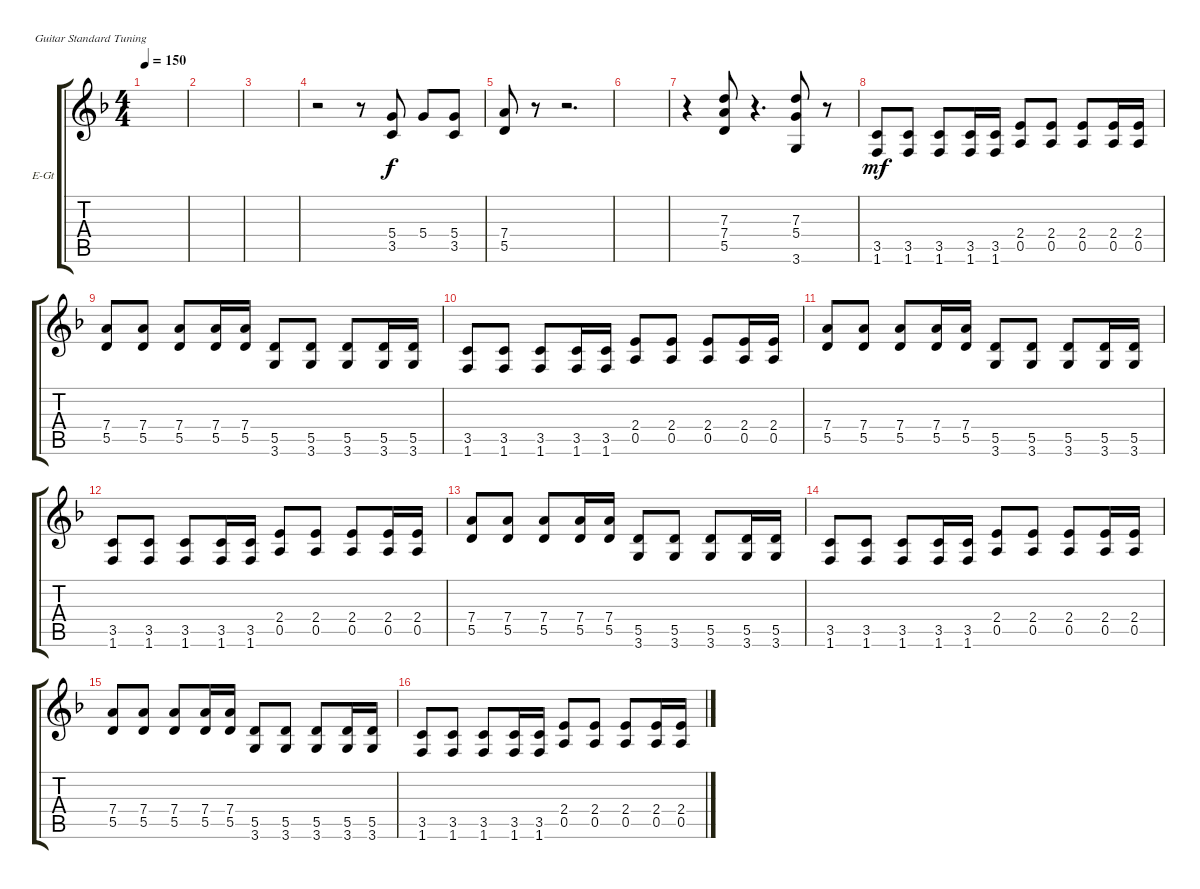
\defaultSystemsLayout 4
\bracketExtendMode groupsimilarinstruments
\firstSystemTrackNameOrientation horizontal
\otherSystemsTrackNameOrientation horizontal
\track ("Лэфт - Главная гитара" "E-Gt") {instrument electricguitarclean}
\staff {score tabs}
\tuning (E4 B3 G3 D3 A2 E2)
\ts (4 4)
\tempo 150
\clef g2
\ks f
|
|
|
r.2 r.8 (3.5 5.4).8{dy f} 5.4.8 (3.5 5.4).8 |
(5.5 7.4).8 r.8 r.2{d} |
|
r.4 (7.4 7.3 5.5).8 r.4{d} (5.4 7.3 3.6).8 r.8 |
(1.6 3.5).8{dy mf} (1.6 3.5).8 (3.5 1.6).8 (3.5 1.6).16 (1.6 3.5).16 (0.5 2.4).8 (2.4 0.5).8 (2.4 0.5).8 (0.5 2.4).16 (2.4 0.5).16 |
(5.5 7.4).8 (5.5 7.4).8 (5.5 7.4).8 (5.5 7.4).16 (5.5 7.4).16 (3.6 5.5).8 (5.5 3.6).8 (5.5 3.6).8 (5.5 3.6).16 (5.5 3.6).16 |
(1.6 3.5).8 (1.6 3.5).8 (3.5 1.6).8 (3.5 1.6).16 (1.6 3.5).16 (0.5 2.4).8 (2.4 0.5).8 (2.4 0.5).8 (0.5 2.4).16 (2.4 0.5).16 |
(5.5 7.4).8 (5.5 7.4).8 (5.5 7.4).8 (5.5 7.4).16 (5.5 7.4).16 (3.6 5.5).8 (5.5 3.6).8 (5.5 3.6).8 (5.5 3.6).16 (5.5 3.6).16 |
(1.6 3.5).8 (1.6 3.5).8 (3.5 1.6).8 (3.5 1.6).16 (1.6 3.5).16 (0.5 2.4).8 (2.4 0.5).8 (2.4 0.5).8 (0.5 2.4).16 (2.4 0.5).16 |
(5.5 7.4).8 (5.5 7.4).8 (5.5 7.4).8 (5.5 7.4).16 (5.5 7.4).16 (3.6 5.5).8 (5.5 3.6).8 (5.5 3.6).8 (5.5 3.6).16 (5.5 3.6).16 |
(1.6 3.5).8 (1.6 3.5).8 (3.5 1.6).8 (3.5 1.6).16 (1.6 3.5).16 (0.5 2.4).8 (2.4 0.5).8 (2.4 0.5).8 (0.5 2.4).16 (2.4 0.5).16 |
(5.5 7.4).8 (5.5 7.4).8 (5.5 7.4).8 (5.5 7.4).16 (5.5 7.4).16 (3.6 5.5).8 (5.5 3.6).8 (5.5 3.6).8 (5.5 3.6).16 (5.5 3.6).16 |
(1.6 3.5).8 (1.6 3.5).8 (3.5 1.6).8 (3.5 1.6).16 (1.6 3.5).16 (0.5 2.4).8 (2.4 0.5).8 (2.4 0.5).8 (0.5 2.4).16 (2.4 0.5).16
